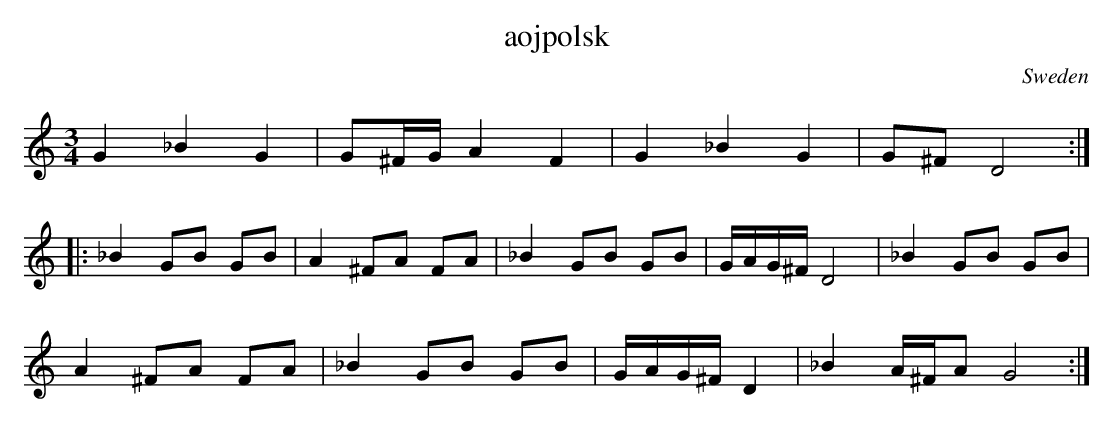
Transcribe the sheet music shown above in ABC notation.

X:1
T:aojpolsk
L:1/8
M:3/4
O:Sweden
K:C major
G2_B2G2|G^F/2G/2 A2F2|G2_B2G2|G^F D4:|
|:_B2GB GB|A2^FA FA|_B2GB GB|G/2A/2G/2^F/2 D4|_B2GB GB|
A2^FA FA|_B2GB GB|G/2A/2G/2^F/2 D2|_B2A/2^F/2A G4:|
